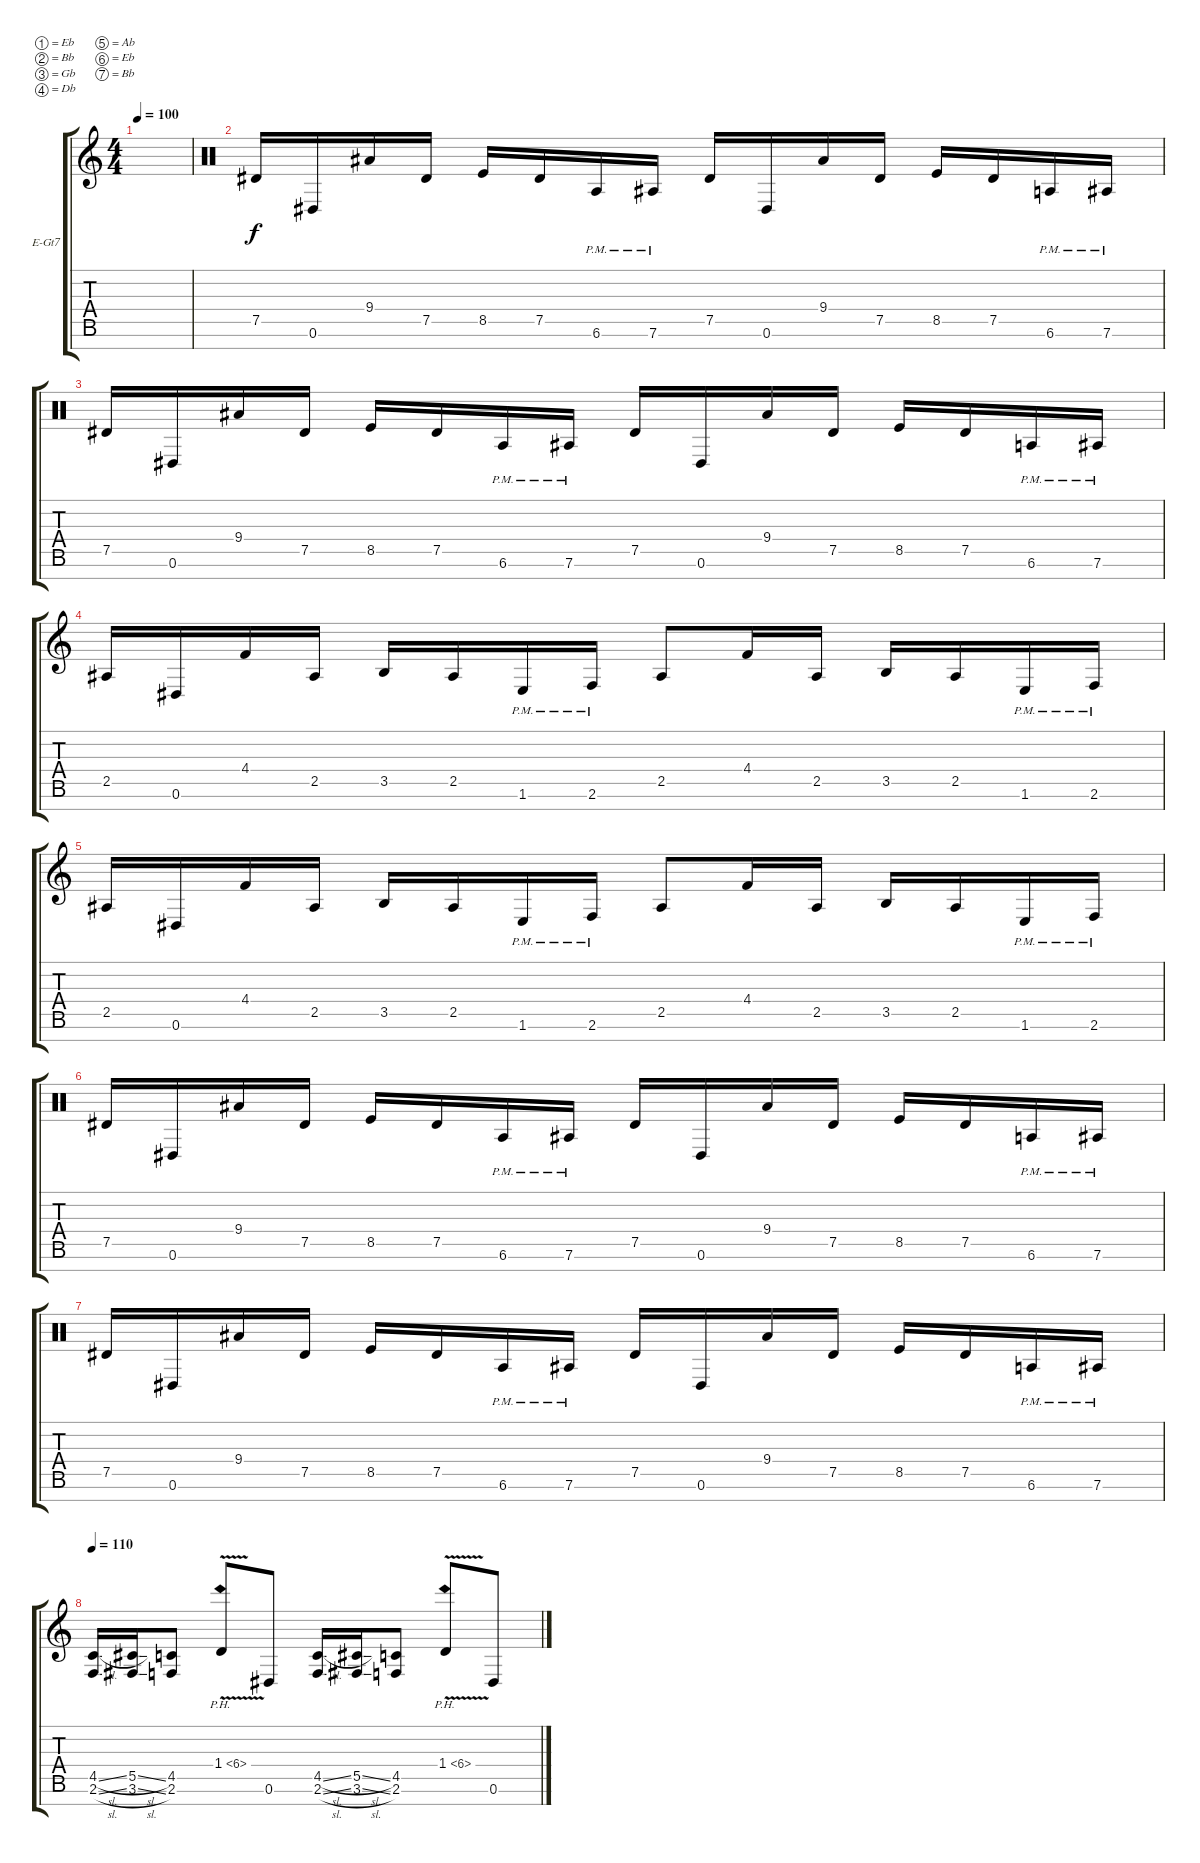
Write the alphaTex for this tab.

\bracketExtendMode groupsimilarinstruments
\firstSystemTrackNameOrientation horizontal
\otherSystemsTrackNameOrientation horizontal
\track ("Jack Owen" "E-Gt7") {instrument distortionguitar}
\staff {score tabs}
\tuning (Eb4 Bb3 Gb3 Db3 Ab2 Eb2 Bb1)
\ts (4 4)
\tempo 100
\clef g2
\scale
0.208191
\ks c
|
\clef neutral
\scale
0.333333 7.5.16 0.6.16 9.4.16 7.5.16 8.5.16 7.5.16 6.6{pm}.16 7.6{pm}.16 7.5.16 0.6.16 9.4.16 7.5.16 8.5.16 7.5.16 6.6{pm}.16 7.6{pm}.16 |
\scale
0.333333 7.5.16 0.6.16 9.4.16 7.5.16 8.5.16 7.5.16 6.6{pm}.16 7.6{pm}.16 7.5.16 0.6.16 9.4.16 7.5.16 8.5.16 7.5.16 6.6{pm}.16 7.6{pm}.16 |
\clef g2
\scale
0.333333 2.5.16 0.6.16 4.4.16 2.5.16 3.5.16 2.5.16 1.6{pm}.16 2.6{pm}.16 2.5.8 4.4.16 2.5.16 3.5.16 2.5.16 1.6{pm}.16 2.6{pm}.16 |
\scale
0.333333 2.5.16 0.6.16 4.4.16 2.5.16 3.5.16 2.5.16 1.6{pm}.16 2.6{pm}.16 2.5.8 4.4.16 2.5.16 3.5.16 2.5.16 1.6{pm}.16 2.6{pm}.16 |
\clef neutral
\scale
0.333333 7.5.16 0.6.16 9.4.16 7.5.16 8.5.16 7.5.16 6.6{pm}.16 7.6{pm}.16 7.5.16 0.6.16 9.4.16 7.5.16 8.5.16 7.5.16 6.6{pm}.16 7.6{pm}.16 |
\scale
0.333333 7.5.16 0.6.16 9.4.16 7.5.16 8.5.16 7.5.16 6.6{pm}.16 7.6{pm}.16 7.5.16 0.6.16 9.4.16 7.5.16 8.5.16 7.5.16 6.6{pm}.16 7.6{pm}.16 |
\tempo 110
\clef g2
\scale
0.333333 (2.6{sl} 4.5{sl}).16 (3.6{sl} 5.5{sl}).16 (2.6 4.5).8 1.4{ph 5 v}.8 0.6.8 (2.6{sl} 4.5{sl}).16 (3.6{sl} 5.5{sl}).16 (2.6 4.5).8 1.4{ph 5 v}.8 0.6.8
